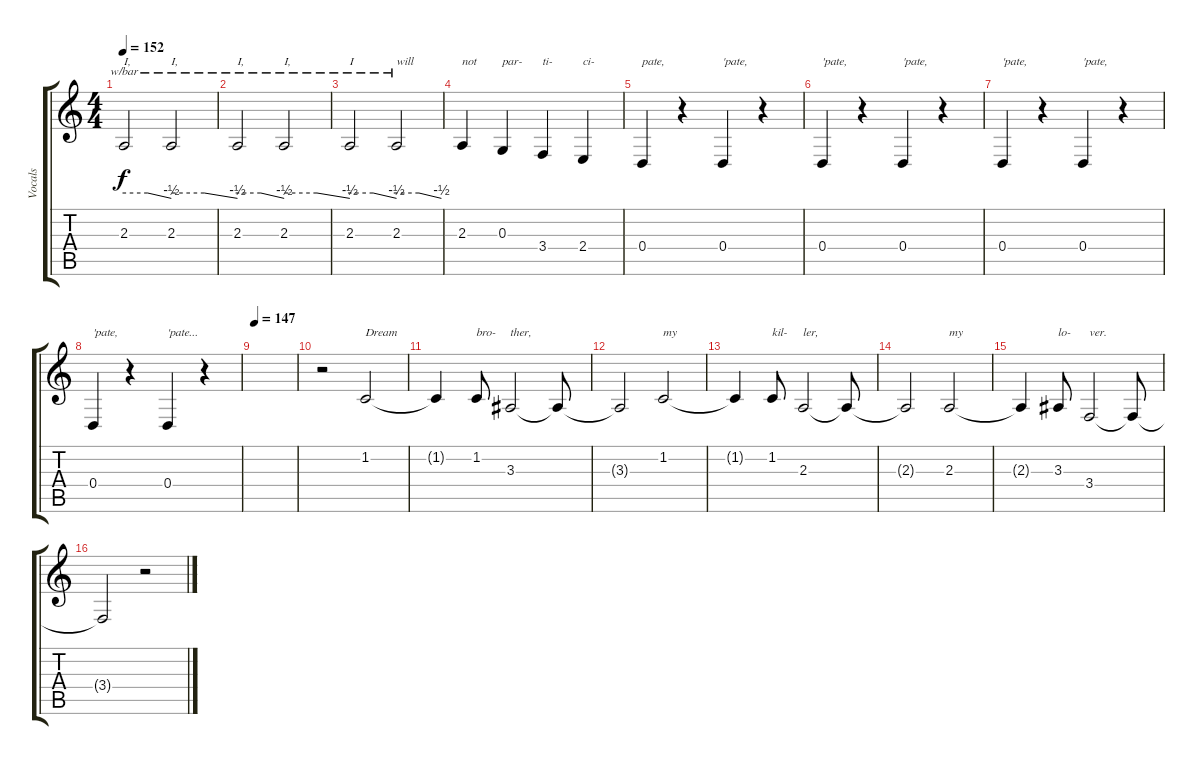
\track ("Vocals" "Vocals") {instrument lead6voice}
\staff {score tabs}
\tuning (E4 B3 G3 D3 A2 E2) {hide}
\ts (4 4)
\tempo 152
\clef g2
\ks c
2.3.2{tbe (custom default 0 0 30 0 60 -2) txt "I," dy f} 2.3.2{tbe (custom default 0 0 30 0 60 -2) txt "I,"} |
2.3.2{tbe (custom default 0 0 30 0 60 -2) txt "I,"} 2.3.2{tbe (custom default 0 0 30 0 60 -2) txt "I,"} |
2.3.2{tbe (custom default 0 0 30 0 60 -2) txt "I"} 2.3.2{tbe (custom default 0 0 30 0 60 -2) txt "will"} |
2.3.4{txt "not"} 0.3.4{txt "par-"} 3.4.4{txt "ti-"} 2.4.4{txt "ci-"} |
0.4.4{txt "pate,"} r.4 0.4.4{txt "'pate,"} r.4 |
0.4.4{txt "'pate,"} r.4 0.4.4{txt "'pate,"} r.4 |
0.4.4{txt "'pate,"} r.4 0.4.4{txt "'pate,"} r.4 |
0.4.4{txt "'pate,"} r.4 0.4.4{txt "'pate..."} r.4 |
\tempo 147
|
r.2 1.2.2{txt "Dream"} |
1.2{t}.4 1.2.8{txt "bro-"} 3.3.2{txt "ther,"} 3.3{t}.8 |
3.3{t}.2 1.2.2{txt "my"} |
1.2{t}.4 1.2.8{txt "kil-"} 2.3.2{txt "ler,"} 2.3{t}.8 |
2.3{t}.2 2.3.2{txt "my"} |
2.3{t}.4 3.3.8{txt "lo-"} 3.4.2{txt "ver."} 3.4{t}.8 |
3.4{t}.2 r.2
